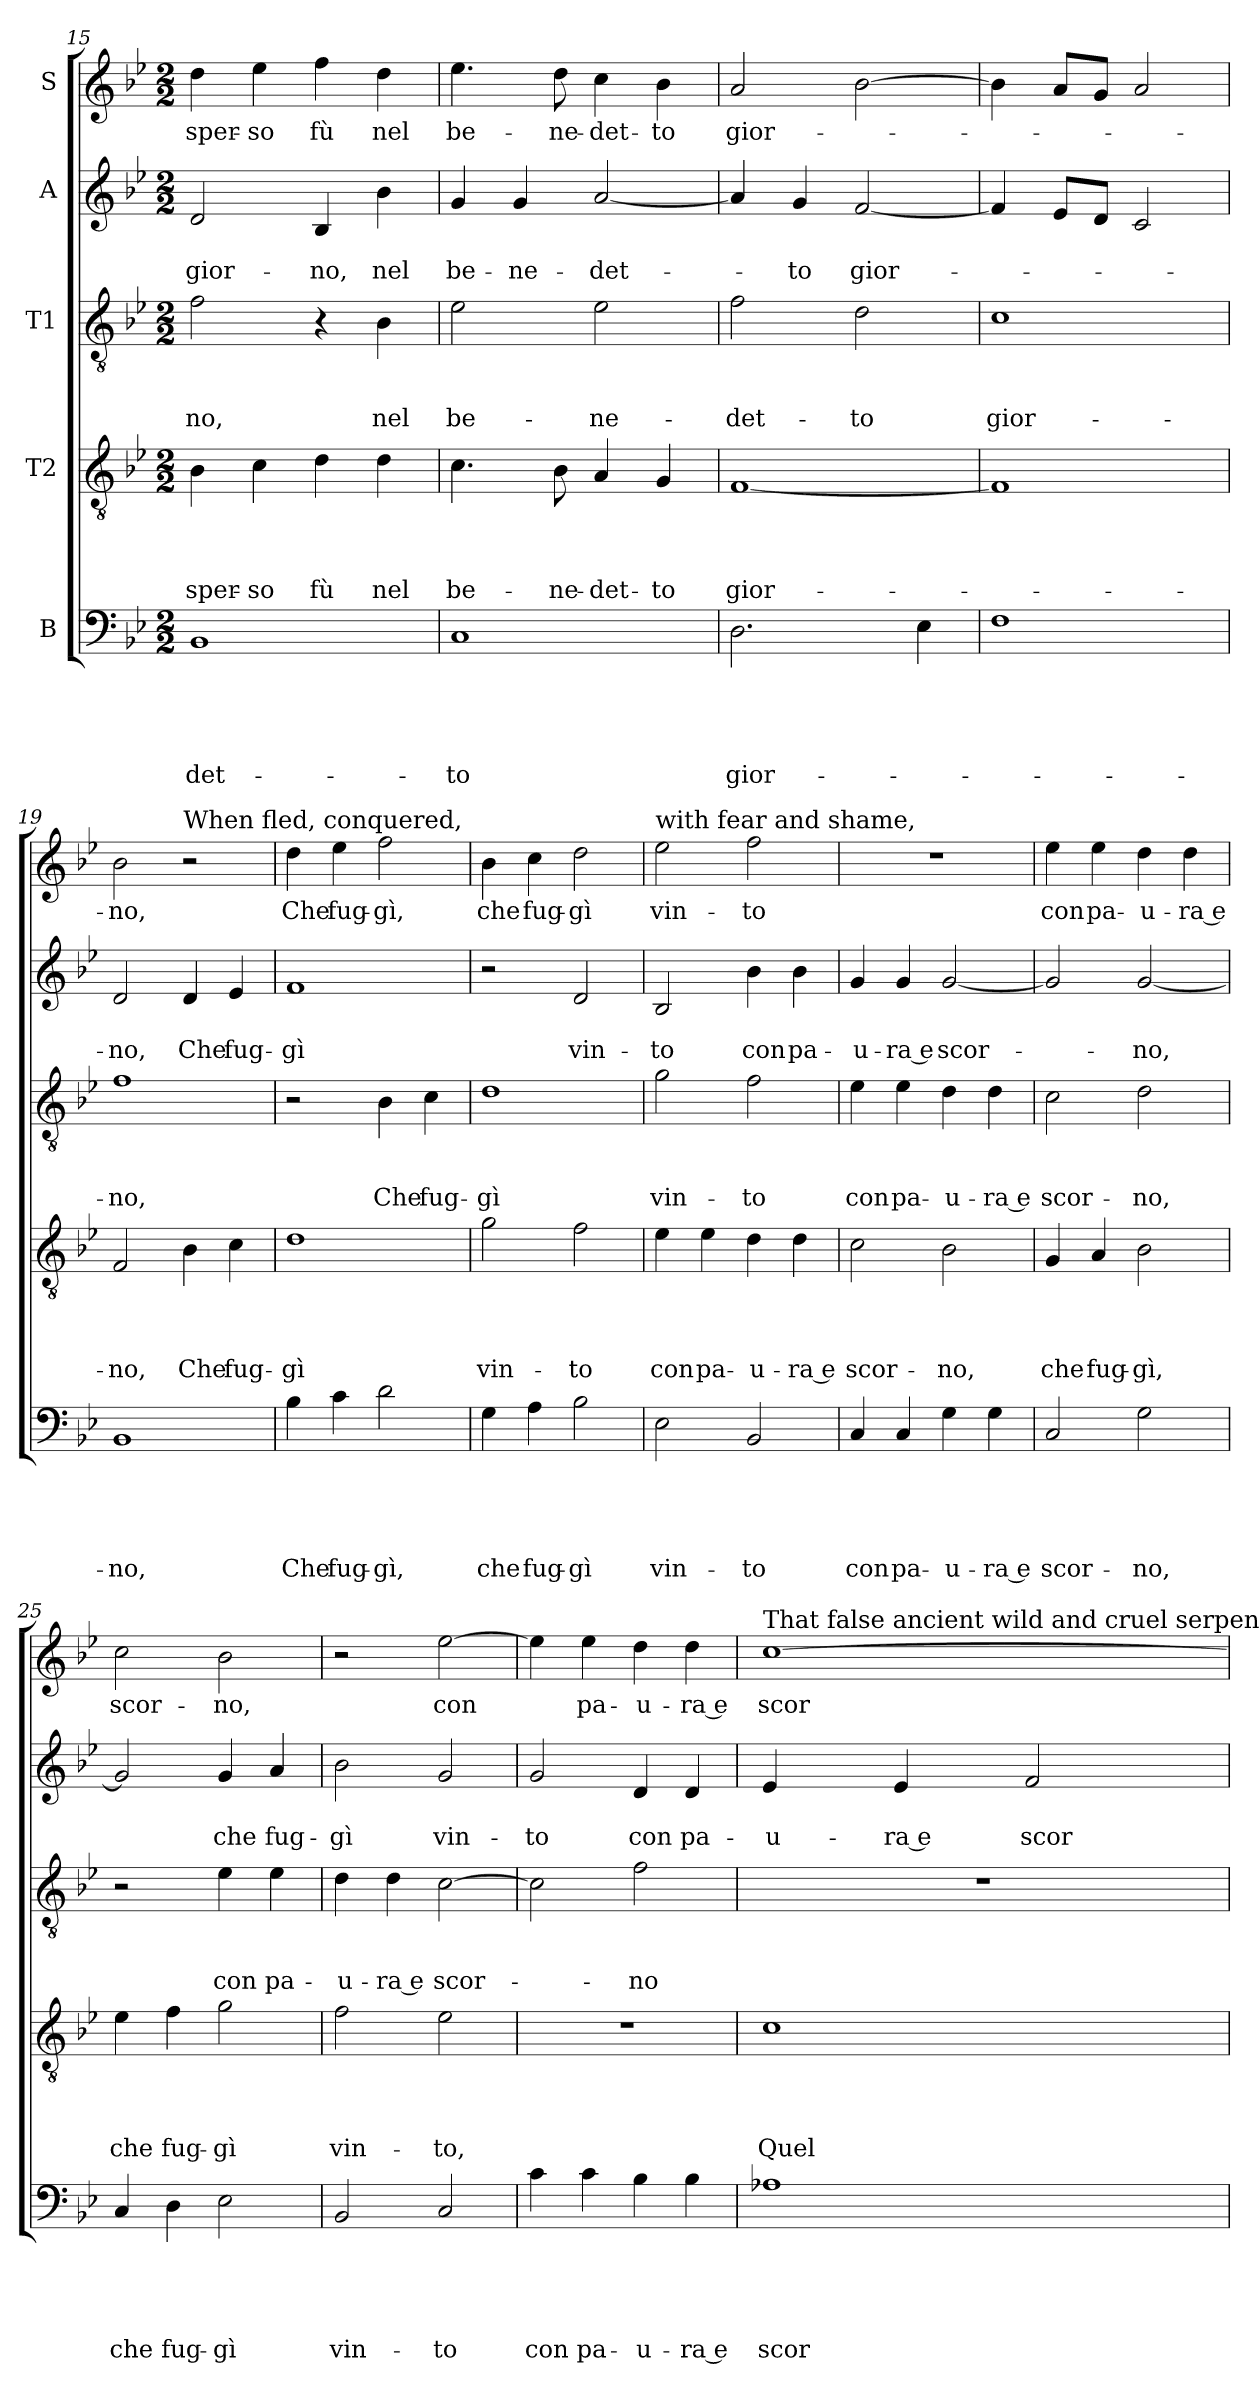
**kern	**text	**text	**text	**text	**text	**kern	**text	**text	**text	**text	**kern	**text	**text	**text	**kern	**text	**text	**kern	**text
*part5	*part5	*part5	*part5	*part5	*part5	*part4	*part4	*part4	*part4	*part4	*part3	*part3	*part3	*part3	*part2	*part2	*part2	*part1	*part1
*staff5	*staff5	*staff5	*staff5	*staff5	*staff5	*staff4	*staff4	*staff4	*staff4	*staff4	*staff3	*staff3	*staff3	*staff3	*staff2	*staff2	*staff2	*staff1	*staff1
*I"B	*	*	*	*	*	*I"T2	*	*	*	*	*I"T1	*	*	*	*I"A	*	*	*I"S	*
*clefF4	*	*	*	*	*	*clefGv2	*	*	*	*	*clefGv2	*	*	*	*clefG2	*	*	*clefG2	*
*k[b-e-]	*	*	*	*	*	*k[b-e-]	*	*	*	*	*k[b-e-]	*	*	*	*k[b-e-]	*	*	*k[b-e-]	*
*B-:	*	*	*	*	*	*B-:	*	*	*	*	*B-:	*	*	*	*B-:	*	*	*B-:	*
*M2/2	*	*	*	*	*	*M2/2	*	*	*	*	*M2/2	*	*	*	*M2/2	*	*	*M2/2	*
=15	=15	=15	=15	=15	=15	=15	=15	=15	=15	=15	=15	=15	=15	=15	=15	=15	=15	=15	=15
!	!	!	!	!	!LO:LY:b	!	!	!	!	!LO:LY:b	!	!	!	!LO:LY:b	!	!	!LO:LY:b	!	!LO:LY:b
1BB-	.	.	.	.	-det-	4B-\	.	.	.	-sper-	2f\	.	.	-no,	2d/	.	gior-	4dd\	-sper-
!	!	!	!	!	!	!	!	!	!	!LO:LY:b	!	!	!	!	!	!	!	!	!LO:LY:b
.	.	.	.	.	.	4c\	.	.	.	-so	.	.	.	.	.	.	.	4ee-\	-so
!	!	!	!	!	!	!	!	!	!	!LO:LY:b	!	!	!	!	!	!	!LO:LY:b	!	!LO:LY:b
.	.	.	.	.	.	4d\	.	.	.	fù	4r	.	.	.	4B-/	.	-no,	4ff\	fù
!	!	!	!	!	!	!	!	!	!	!LO:LY:b	!	!	!	!LO:LY:b	!	!	!LO:LY:b	!	!LO:LY:b
.	.	.	.	.	.	4d\	.	.	.	nel	4B-\	.	.	nel	4b-\	.	nel	4dd\	nel
=16	=16	=16	=16	=16	=16	=16	=16	=16	=16	=16	=16	=16	=16	=16	=16	=16	=16	=16	=16
!	!	!	!	!	!LO:LY:b	!	!	!	!	!LO:LY:b	!	!	!	!LO:LY:b	!	!	!LO:LY:b	!	!LO:LY:b
1C	.	.	.	.	-to	4.c\	.	.	.	be-	2e-\	.	.	be-	4g/	.	be-	4.ee-\	be-
!	!	!	!	!	!	!	!	!	!	!	!	!	!	!	!	!	!LO:LY:b	!	!
.	.	.	.	.	.	.	.	.	.	.	.	.	.	.	4g/	.	-ne-	.	.
!	!	!	!	!	!	!	!	!	!	!LO:LY:b	!	!	!	!	!	!	!	!	!LO:LY:b
.	.	.	.	.	.	8B-\	.	.	.	-ne-	.	.	.	.	.	.	.	8dd\	-ne-
!	!	!	!	!	!	!	!	!	!	!LO:LY:b	!	!	!	!LO:LY:b	!	!	!LO:LY:b	!	!LO:LY:b
.	.	.	.	.	.	4A/	.	.	.	-det-	2e-\	.	.	-ne-	[2a/	.	-det-	4cc\	-det-
!	!	!	!	!	!	!	!	!	!	!LO:LY:b	!	!	!	!	!	!	!	!	!LO:LY:b
.	.	.	.	.	.	4G/	.	.	.	-to	.	.	.	.	.	.	.	4b-\	-to
=17	=17	=17	=17	=17	=17	=17	=17	=17	=17	=17	=17	=17	=17	=17	=17	=17	=17	=17	=17
!	!	!	!	!	!LO:LY:b	!	!	!	!	!LO:LY:b	!	!	!	!LO:LY:b	!	!	!	!	!LO:LY:b
2.D\	.	.	.	.	gior-	[1F	.	.	.	gior-	2f\	.	.	-det-	4a/]	.	.	2a/	gior-
!	!	!	!	!	!	!	!	!	!	!	!	!	!	!	!	!	!LO:LY:b	!	!
.	.	.	.	.	.	.	.	.	.	.	.	.	.	.	4g/	.	-to	.	.
!	!	!	!	!	!	!	!	!	!	!	!	!	!	!LO:LY:b	!	!	!LO:LY:b	!	!
.	.	.	.	.	.	.	.	.	.	.	2d\	.	.	-to	[2f/	.	gior-	[2b-\	.
4E-\	.	.	.	.	.	.	.	.	.	.	.	.	.	.	.	.	.	.	.
=18	=18	=18	=18	=18	=18	=18	=18	=18	=18	=18	=18	=18	=18	=18	=18	=18	=18	=18	=18
!	!	!	!	!	!	!	!	!	!	!	!	!	!	!LO:LY:b	!	!	!	!	!
1F	.	.	.	.	.	1F]	.	.	.	.	1c	.	.	gior-	4f/]	.	.	4b-\]	.
.	.	.	.	.	.	.	.	.	.	.	.	.	.	.	8e-/L	.	.	8a/L	.
.	.	.	.	.	.	.	.	.	.	.	.	.	.	.	8d/J	.	.	8g/J	.
.	.	.	.	.	.	.	.	.	.	.	.	.	.	.	2c/	.	.	2a/	.
=19	=19	=19	=19	=19	=19	=19	=19	=19	=19	=19	=19	=19	=19	=19	=19	=19	=19	=19	=19
!	!	!	!	!	!LO:LY:b	!	!	!	!	!LO:LY:b	!	!	!	!LO:LY:b	!	!	!LO:LY:b	!	!LO:LY:b
1BB-	.	.	.	.	-no,	2F/	.	.	.	-no,	1f	.	.	-no,	2d/	.	-no,	2b-\	-no,
!	!	!	!	!	!	!	!	!	!	!	!	!	!	!	!	!	!	!LO:TX:a:t=When fled, conquered,	!
!	!	!	!	!	!	!	!	!	!	!LO:LY:b	!	!	!	!	!	!	!LO:LY:b	!	!
.	.	.	.	.	.	4B-\	.	.	.	Che	.	.	.	.	4d/	.	Che	2r	.
!	!	!	!	!	!	!	!	!	!	!LO:LY:b	!	!	!	!	!	!	!LO:LY:b	!	!
.	.	.	.	.	.	4c\	.	.	.	fug-	.	.	.	.	4e-/	.	fug-	.	.
!!LO:PB:g=z
=20	=20	=20	=20	=20	=20	=20	=20	=20	=20	=20	=20	=20	=20	=20	=20	=20	=20	=20	=20
!	!	!	!	!	!LO:LY:b	!	!	!	!	!LO:LY:b	!	!	!	!	!	!	!LO:LY:b	!	!LO:LY:b
4B-\	.	.	.	.	Che	1d	.	.	.	-gì	2r	.	.	.	1f	.	-gì	4dd\	Che
!	!	!	!	!	!LO:LY:b	!	!	!	!	!	!	!	!	!	!	!	!	!	!LO:LY:b
4c\	.	.	.	.	fug-	.	.	.	.	.	.	.	.	.	.	.	.	4ee-\	fug-
!	!	!	!	!	!LO:LY:b	!	!	!	!	!	!	!	!	!LO:LY:b	!	!	!	!	!LO:LY:b
2d\	.	.	.	.	-gì,	.	.	.	.	.	4B-\	.	.	Che	.	.	.	2ff\	-gì,
!	!	!	!	!	!	!	!	!	!	!	!	!	!	!LO:LY:b	!	!	!	!	!
.	.	.	.	.	.	.	.	.	.	.	4c\	.	.	fug-	.	.	.	.	.
=21	=21	=21	=21	=21	=21	=21	=21	=21	=21	=21	=21	=21	=21	=21	=21	=21	=21	=21	=21
!	!	!	!	!	!LO:LY:b	!	!	!	!	!LO:LY:b	!	!	!	!LO:LY:b	!	!	!	!	!LO:LY:b
4G\	.	.	.	.	che	2g\	.	.	.	vin-	1d	.	.	-gì	2r	.	.	4b-\	che
!	!	!	!	!	!LO:LY:b	!	!	!	!	!	!	!	!	!	!	!	!	!	!LO:LY:b
4A\	.	.	.	.	fug-	.	.	.	.	.	.	.	.	.	.	.	.	4cc\	fug-
!	!	!	!	!	!LO:LY:b	!	!	!	!	!LO:LY:b	!	!	!	!	!	!	!LO:LY:b	!	!LO:LY:b
2B-\	.	.	.	.	-gì	2f\	.	.	.	-to	.	.	.	.	2d/	.	vin-	2dd\	-gì
=22	=22	=22	=22	=22	=22	=22	=22	=22	=22	=22	=22	=22	=22	=22	=22	=22	=22	=22	=22
!	!	!	!	!	!	!	!	!	!	!	!	!	!	!	!	!	!	!LO:TX:a:t=with fear and shame,	!
!	!	!	!	!	!LO:LY:b	!	!	!	!	!LO:LY:b	!	!	!	!LO:LY:b	!	!	!LO:LY:b	!	!LO:LY:b
2E-\	.	.	.	.	vin-	4e-\	.	.	.	con	2g\	.	.	vin-	2B-/	.	-to	2ee-\	vin-
!	!	!	!	!	!	!	!	!	!	!LO:LY:b	!	!	!	!	!	!	!	!	!
.	.	.	.	.	.	4e-\	.	.	.	pa-	.	.	.	.	.	.	.	.	.
!	!	!	!	!	!LO:LY:b	!	!	!	!	!LO:LY:b	!	!	!	!LO:LY:b	!	!	!LO:LY:b	!	!LO:LY:b
2BB-/	.	.	.	.	-to	4d\	.	.	.	-u-	2f\	.	.	-to	4b-\	.	con	2ff\	-to
!	!	!	!	!	!	!	!	!	!	!LO:LY:b	!	!	!	!	!	!	!LO:LY:b	!	!
.	.	.	.	.	.	4d\	.	.	.	-ra e	.	.	.	.	4b-\	.	pa-	.	.
=23	=23	=23	=23	=23	=23	=23	=23	=23	=23	=23	=23	=23	=23	=23	=23	=23	=23	=23	=23
!	!	!	!	!	!LO:LY:b	!	!	!	!	!LO:LY:b	!	!	!	!LO:LY:b	!	!	!LO:LY:b	!	!
4C/	.	.	.	.	con	2c\	.	.	.	scor-	4e-\	.	.	con	4g/	.	-u-	1r	.
!	!	!	!	!	!LO:LY:b	!	!	!	!	!	!	!	!	!LO:LY:b	!	!	!LO:LY:b	!	!
4C/	.	.	.	.	pa-	.	.	.	.	.	4e-\	.	.	pa-	4g/	.	-ra e	.	.
!	!	!	!	!	!LO:LY:b	!	!	!	!	!LO:LY:b	!	!	!	!LO:LY:b	!	!	!LO:LY:b	!	!
4G\	.	.	.	.	-u-	2B-\	.	.	.	-no,	4d\	.	.	-u-	[2g/	.	scor-	.	.
!	!	!	!	!	!LO:LY:b	!	!	!	!	!	!	!	!	!LO:LY:b	!	!	!	!	!
4G\	.	.	.	.	-ra e	.	.	.	.	.	4d\	.	.	-ra e	.	.	.	.	.
=24	=24	=24	=24	=24	=24	=24	=24	=24	=24	=24	=24	=24	=24	=24	=24	=24	=24	=24	=24
!	!	!	!	!	!LO:LY:b	!	!	!	!	!LO:LY:b	!	!	!	!LO:LY:b	!	!	!	!	!LO:LY:b
2C/	.	.	.	.	scor-	4G/	.	.	.	che	2c\	.	.	scor-	2g/]	.	.	4ee-\	con
!	!	!	!	!	!	!	!	!	!	!LO:LY:b	!	!	!	!	!	!	!	!	!LO:LY:b
.	.	.	.	.	.	4A/	.	.	.	fug-	.	.	.	.	.	.	.	4ee-\	pa-
!	!	!	!	!	!LO:LY:b	!	!	!	!	!LO:LY:b	!	!	!	!LO:LY:b	!	!	!LO:LY:b	!	!LO:LY:b
2G\	.	.	.	.	-no,	2B-\	.	.	.	-gì,	2d\	.	.	-no,	[2g/	.	-no,	4dd\	-u-
!	!	!	!	!	!	!	!	!	!	!	!	!	!	!	!	!	!	!	!LO:LY:b
.	.	.	.	.	.	.	.	.	.	.	.	.	.	.	.	.	.	4dd\	-ra e
=25	=25	=25	=25	=25	=25	=25	=25	=25	=25	=25	=25	=25	=25	=25	=25	=25	=25	=25	=25
!	!	!	!	!	!LO:LY:b	!	!	!	!	!LO:LY:b	!	!	!	!	!	!	!	!	!LO:LY:b
4C/	.	.	.	.	che	4e-\	.	.	.	che	2r	.	.	.	2g/]	.	.	2cc\	scor-
!	!	!	!	!	!LO:LY:b	!	!	!	!	!LO:LY:b	!	!	!	!	!	!	!	!	!
4D\	.	.	.	.	fug-	4f\	.	.	.	fug-	.	.	.	.	.	.	.	.	.
!	!	!	!	!	!LO:LY:b	!	!	!	!	!LO:LY:b	!	!	!	!LO:LY:b	!	!	!LO:LY:b	!	!LO:LY:b
2E-\	.	.	.	.	-gì	2g\	.	.	.	-gì	4e-\	.	.	con	4g/	.	che	2b-\	-no,
!	!	!	!	!	!	!	!	!	!	!	!	!	!	!LO:LY:b	!	!	!LO:LY:b	!	!
.	.	.	.	.	.	.	.	.	.	.	4e-\	.	.	pa-	4a/	.	fug-	.	.
!!LO:LB:g=z
=26	=26	=26	=26	=26	=26	=26	=26	=26	=26	=26	=26	=26	=26	=26	=26	=26	=26	=26	=26
!	!	!	!	!	!LO:LY:b	!	!	!	!	!LO:LY:b	!	!	!	!LO:LY:b	!	!	!LO:LY:b	!	!
2BB-/	.	.	.	.	vin-	2f\	.	.	.	vin-	4d\	.	.	-u-	2b-\	.	-gì	2r	.
!	!	!	!	!	!	!	!	!	!	!	!	!	!	!LO:LY:b	!	!	!	!	!
.	.	.	.	.	.	.	.	.	.	.	4d\	.	.	-ra e	.	.	.	.	.
!	!	!	!	!	!LO:LY:b	!	!	!	!	!LO:LY:b	!	!	!	!LO:LY:b	!	!	!LO:LY:b	!	!LO:LY:b
2C/	.	.	.	.	-to	2e-\	.	.	.	-to,	[2c\	.	.	scor-	2g/	.	vin-	[2ee-\	con
=27	=27	=27	=27	=27	=27	=27	=27	=27	=27	=27	=27	=27	=27	=27	=27	=27	=27	=27	=27
!	!	!	!	!	!LO:LY:b	!	!	!	!	!	!	!	!	!	!	!	!LO:LY:b	!	!
4c\	.	.	.	.	con	1r	.	.	.	.	2c\]	.	.	.	2g/	.	-to	4ee-\]	.
!	!	!	!	!	!LO:LY:b	!	!	!	!	!	!	!	!	!	!	!	!	!	!LO:LY:b
4c\	.	.	.	.	pa-	.	.	.	.	.	.	.	.	.	.	.	.	4ee-\	pa-
!	!	!	!	!	!LO:LY:b	!	!	!	!	!	!	!	!	!LO:LY:b	!	!	!LO:LY:b	!	!LO:LY:b
4B-\	.	.	.	.	-u-	.	.	.	.	.	2f\	.	.	-no	4d/	.	con	4dd\	-u-
!	!	!	!	!	!LO:LY:b	!	!	!	!	!	!	!	!	!	!	!	!LO:LY:b	!	!LO:LY:b
4B-\	.	.	.	.	-ra e	.	.	.	.	.	.	.	.	.	4d/	.	pa-	4dd\	-ra e
=28	=28	=28	=28	=28	=28	=28	=28	=28	=28	=28	=28	=28	=28	=28	=28	=28	=28	=28	=28
!	!	!	!	!	!	!	!	!	!	!	!	!	!	!	!	!	!	!LO:TX:a:t=That false ancient wild and cruel serpent?	!
!	!	!	!	!	!LO:LY:b	!	!	!	!	!LO:LY:b	!	!	!	!	!	!	!LO:LY:b	!	!LO:LY:b
1A-X	.	.	.	.	scor-	1c	.	.	.	Quel	1r	.	.	.	4e-/	.	-u-	[1cc	scor-
!	!	!	!	!	!	!	!	!	!	!	!	!	!	!	!	!	!LO:LY:b	!	!
.	.	.	.	.	.	.	.	.	.	.	.	.	.	.	4e-/	.	-ra e	.	.
!	!	!	!	!	!	!	!	!	!	!	!	!	!	!	!	!	!LO:LY:b	!	!
.	.	.	.	.	.	.	.	.	.	.	.	.	.	.	2f/	.	scor-	.	.
=	=	=	=	=	=	=	=	=	=	=	=	=	=	=	=	=	=	=	=
*-	*-	*-	*-	*-	*-	*-	*-	*-	*-	*-	*-	*-	*-	*-	*-	*-	*-	*-	*-
